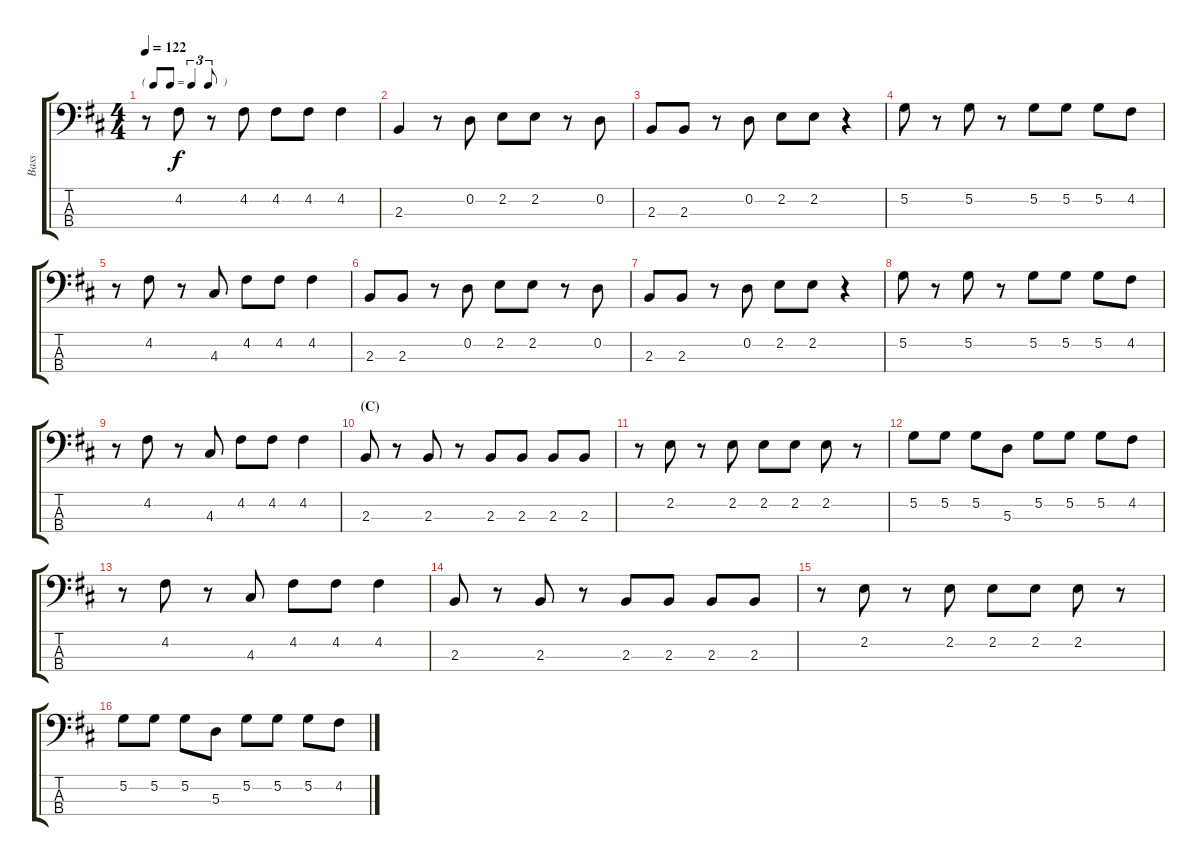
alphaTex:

\track ("Bass" "Bass") {instrument fretlessbass}
\staff {score tabs}
\tuning (G2 D2 A1 E1) {hide}
\ts (4 4)
\tf triplet8th
\tempo 122
\clef f4
\ks d
r.8{dy f} 4.2.8 r.8 4.2.8 4.2.8 4.2.8 4.2.4 |
2.3.4 r.8 0.2.8 2.2.8 2.2.8 r.8 0.2.8 |
2.3.8 2.3.8 r.8 0.2.8 2.2.8 2.2.8 r.4 |
5.2.8 r.8 5.2.8 r.8 5.2.8 5.2.8 5.2.8 4.2.8 |
r.8 4.2.8 r.8 4.3.8 4.2.8 4.2.8 4.2.4 |
2.3.8 2.3.8 r.8 0.2.8 2.2.8 2.2.8 r.8 0.2.8 |
2.3.8 2.3.8 r.8 0.2.8 2.2.8 2.2.8 r.4 |
5.2.8 r.8 5.2.8 r.8 5.2.8 5.2.8 5.2.8 4.2.8 |
r.8 4.2.8 r.8 4.3.8 4.2.8 4.2.8 4.2.4 |
\section ("" "(C)")
2.3.8 r.8 2.3.8 r.8 2.3.8 2.3.8 2.3.8 2.3.8 |
r.8 2.2.8 r.8 2.2.8 2.2.8 2.2.8 2.2.8 r.8 |
5.2.8 5.2.8 5.2.8 5.3.8 5.2.8 5.2.8 5.2.8 4.2.8 |
r.8 4.2.8 r.8 4.3.8 4.2.8 4.2.8 4.2.4 |
2.3.8 r.8 2.3.8 r.8 2.3.8 2.3.8 2.3.8 2.3.8 |
r.8 2.2.8 r.8 2.2.8 2.2.8 2.2.8 2.2.8 r.8 |
5.2.8 5.2.8 5.2.8 5.3.8 5.2.8 5.2.8 5.2.8 4.2.8
